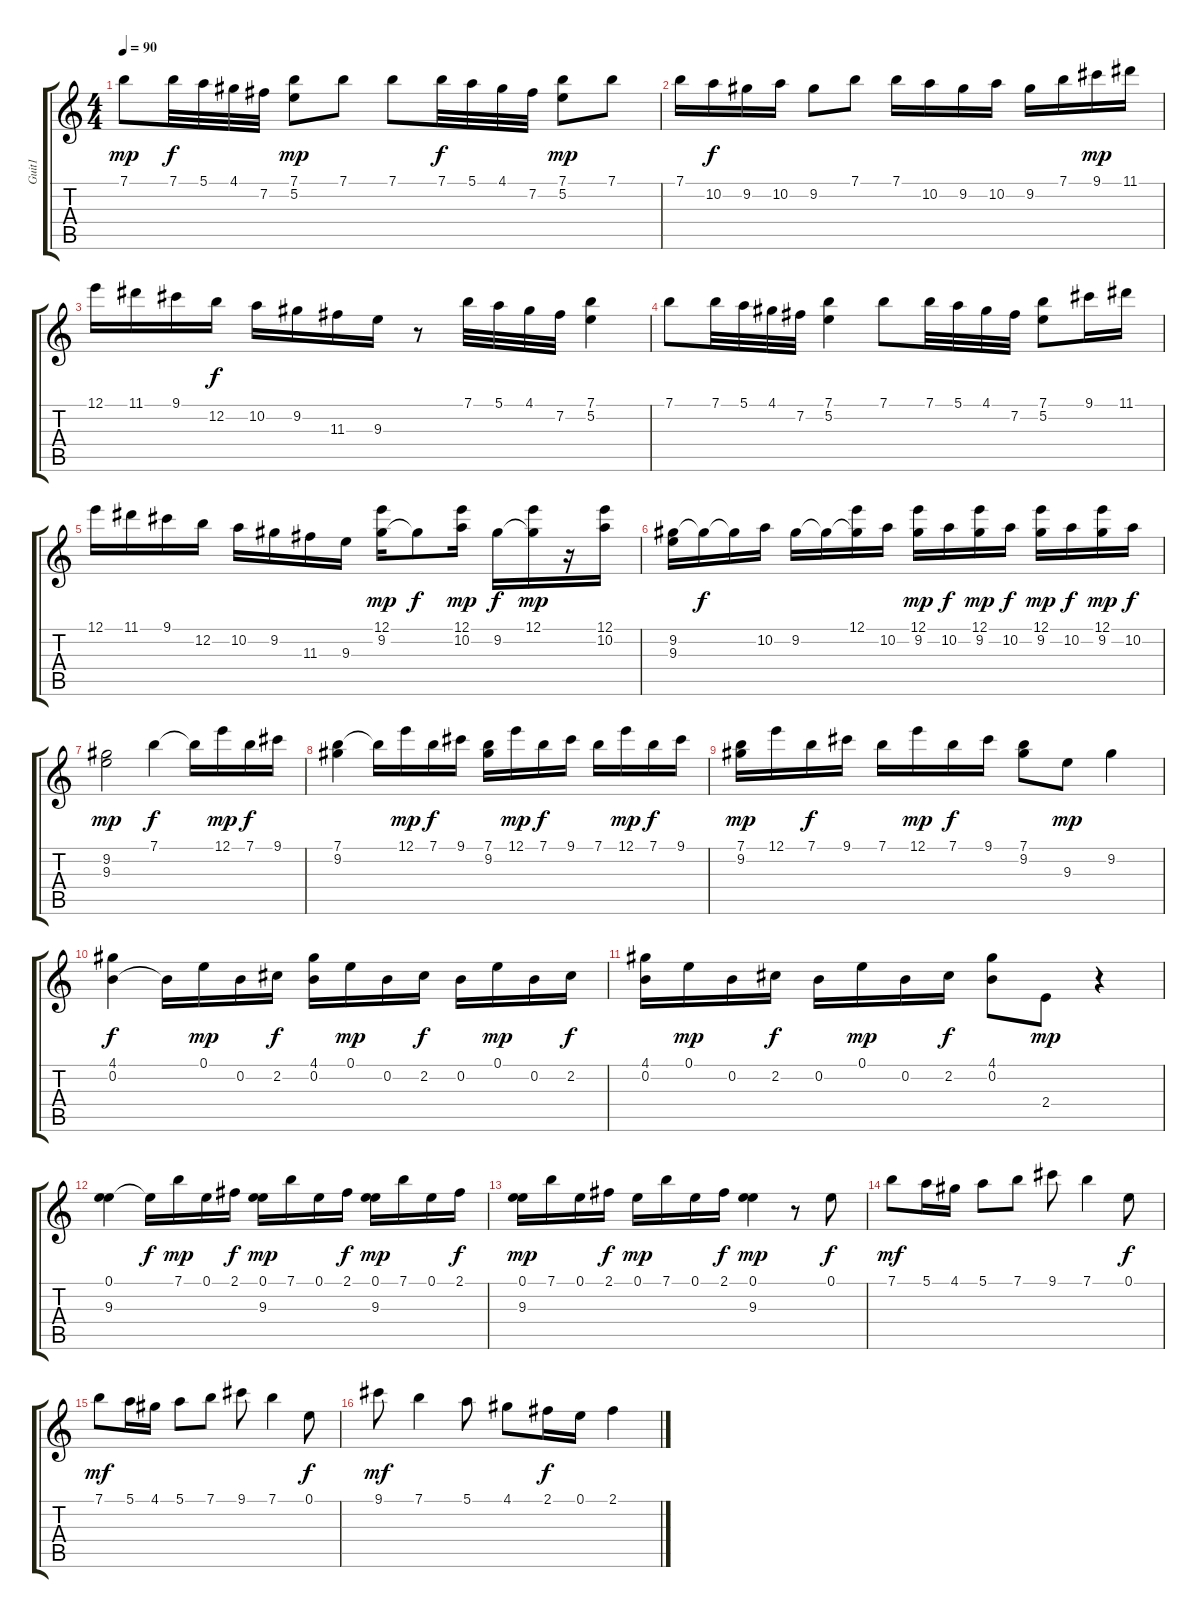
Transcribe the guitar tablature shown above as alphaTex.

\track ("Guit1" "Guit1") {instrument overdrivenguitar}
\staff {score tabs}
\tuning (E4 B3 G3 D3 A2 E2) {hide}
\ts (4 4)
\tempo 90
\clef g2
\ks c
7.1.8{dy mp} 7.1.32{dy f} 5.1.32 4.1.32 7.2.32 (7.1 5.2).8{dy mp} 7.1.8 7.1.8 7.1.32{dy f} 5.1.32 4.1.32 7.2.32 (7.1 5.2).8{dy mp} 7.1.8 |
7.1.16 10.2.16{dy f} 9.2.16 10.2.16 9.2.8 7.1.8 7.1.16 10.2.16 9.2.16 10.2.16 9.2.16 7.1.16 9.1.16{dy mp} 11.1.16 |
12.1.16 11.1.16 9.1.16 12.2.16{dy f} 10.2.16 9.2.16 11.3.16 9.3.16 r.8 7.1.32 5.1.32 4.1.32 7.2.32 (7.1 5.2).4 |
7.1.8 7.1.32 5.1.32 4.1.32 7.2.32 (7.1 5.2).4 7.1.8 7.1.32 5.1.32 4.1.32 7.2.32 (7.1 5.2).8 9.1.16 11.1.16 |
12.1.16 11.1.16 9.1.16 12.2.16 10.2.16 9.2.16 11.3.16 9.3.16 (12.1 9.2).16{dy mp} 9.2{t}.8{dy f} (12.1 10.2).16{dy mp} 9.2.16{dy f} (12.1 9.2{t}).16{dy mp} r.16 (12.1 10.2).16 |
(9.2 9.3).16 9.2{t}.16{dy f} 9.2{t}.16 10.2.16 9.2.16 9.2{t}.16 (12.1 9.2{t}).16 10.2.16 (12.1 9.2).16{dy mp} 10.2.16{dy f} (12.1 9.2).16{dy mp} 10.2.16{dy f} (12.1 9.2).16{dy mp} 10.2.16{dy f} (12.1 9.2).16{dy mp} 10.2.16{dy f} |
(9.2 9.3).2{dy mp} 7.1.4{dy f} 7.1{t}.16 12.1.16{dy mp} 7.1.16{dy f} 9.1.16 |
(7.1 9.2).4 7.1{t}.16 12.1.16{dy mp} 7.1.16{dy f} 9.1.16 (7.1 9.2).16 12.1.16{dy mp} 7.1.16{dy f} 9.1.16 7.1.16 12.1.16{dy mp} 7.1.16{dy f} 9.1.16 |
(7.1 9.2).16{dy mp} 12.1.16 7.1.16{dy f} 9.1.16 7.1.16 12.1.16{dy mp} 7.1.16{dy f} 9.1.16 (7.1 9.2).8 9.3.8{dy mp} 9.2.4 |
(4.1 0.2).4{dy f} 0.2{t}.16 0.1.16{dy mp} 0.2.16 2.2.16{dy f} (4.1 0.2).16 0.1.16{dy mp} 0.2.16 2.2.16{dy f} 0.2.16 0.1.16{dy mp} 0.2.16 2.2.16{dy f} |
(4.1 0.2).16 0.1.16{dy mp} 0.2.16 2.2.16{dy f} 0.2.16 0.1.16{dy mp} 0.2.16 2.2.16{dy f} (4.1 0.2).8 2.4.8{dy mp} r.4 |
(0.1 9.3).4 0.1{t}.16{dy f} 7.1.16{dy mp} 0.1.16 2.1.16{dy f} (0.1 9.3).16{dy mp} 7.1.16 0.1.16 2.1.16{dy f} (0.1 9.3).16{dy mp} 7.1.16 0.1.16 2.1.16{dy f} |
(0.1 9.3).16{dy mp} 7.1.16 0.1.16 2.1.16{dy f} 0.1.16{dy mp} 7.1.16 0.1.16 2.1.16{dy f} (0.1 9.3).4{dy mp} r.8 0.1.8{dy f} |
7.1.8{dy mf} 5.1.16 4.1.16 5.1.8 7.1.8 9.1.8 7.1.4 0.1.8{dy f} |
7.1.8{dy mf} 5.1.16 4.1.16 5.1.8 7.1.8 9.1.8 7.1.4 0.1.8{dy f} |
9.1.8{dy mf} 7.1.4 5.1.8 4.1.8 2.1.16{dy f} 0.1.16 2.1.4
